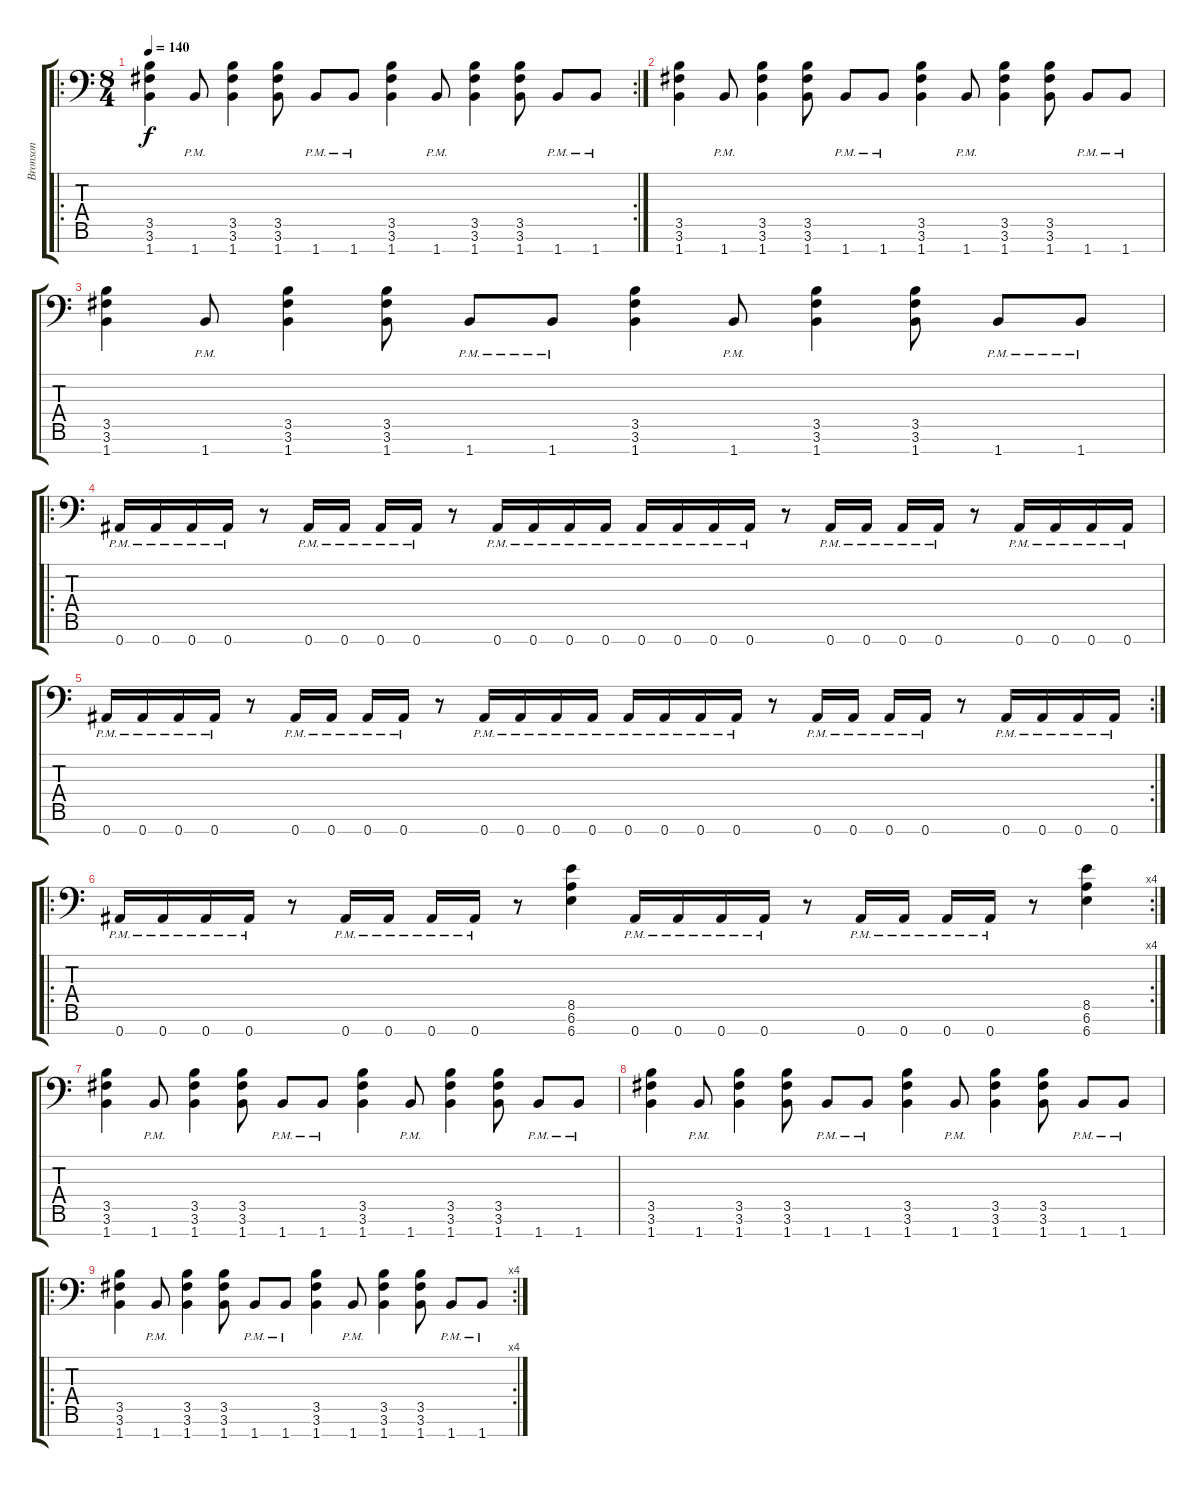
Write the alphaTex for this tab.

\track ("Bronson" "Bronson") {instrument distortionguitar}
\staff {score tabs}
\tuning (Eb4 Bb3 Gb3 Db3 Ab2 Eb2 Bb1) {hide}
\ro
\rc 2
\ts (8 4)
\tempo 140
\clef f4
\ks c
(3.5 3.6 1.7).4{dy f} 1.7{pm}.8 (3.5 3.6 1.7).4 (3.5 3.6 1.7).8 1.7{pm}.8 1.7{pm}.8 (3.5 3.6 1.7).4 1.7{pm}.8 (3.5 3.6 1.7).4 (3.5 3.6 1.7).8 1.7{pm}.8 1.7{pm}.8 |
(3.5 3.6 1.7).4 1.7{pm}.8 (3.5 3.6 1.7).4 (3.5 3.6 1.7).8 1.7{pm}.8 1.7{pm}.8 (3.5 3.6 1.7).4 1.7{pm}.8 (3.5 3.6 1.7).4 (3.5 3.6 1.7).8 1.7{pm}.8 1.7{pm}.8 |
(3.5 3.6 1.7).4 1.7{pm}.8 (3.5 3.6 1.7).4 (3.5 3.6 1.7).8 1.7{pm}.8 1.7{pm}.8 (3.5 3.6 1.7).4 1.7{pm}.8 (3.5 3.6 1.7).4 (3.5 3.6 1.7).8 1.7{pm}.8 1.7{pm}.8 |
\ro
0.7{pm}.16 0.7{pm}.16 0.7{pm}.16 0.7{pm}.16 r.8 0.7{pm}.16 0.7{pm}.16 0.7{pm}.16 0.7{pm}.16 r.8 0.7{pm}.16 0.7{pm}.16 0.7{pm}.16 0.7{pm}.16 0.7{pm}.16 0.7{pm}.16 0.7{pm}.16 0.7{pm}.16 r.8 0.7{pm}.16 0.7{pm}.16 0.7{pm}.16 0.7{pm}.16 r.8 0.7{pm}.16 0.7{pm}.16 0.7{pm}.16 0.7{pm}.16 |
\rc 2
0.7{pm}.16 0.7{pm}.16 0.7{pm}.16 0.7{pm}.16 r.8 0.7{pm}.16 0.7{pm}.16 0.7{pm}.16 0.7{pm}.16 r.8 0.7{pm}.16 0.7{pm}.16 0.7{pm}.16 0.7{pm}.16 0.7{pm}.16 0.7{pm}.16 0.7{pm}.16 0.7{pm}.16 r.8 0.7{pm}.16 0.7{pm}.16 0.7{pm}.16 0.7{pm}.16 r.8 0.7{pm}.16 0.7{pm}.16 0.7{pm}.16 0.7{pm}.16 |
\ro
\rc 4
0.7{pm}.16 0.7{pm}.16 0.7{pm}.16 0.7{pm}.16 r.8 0.7{pm}.16 0.7{pm}.16 0.7{pm}.16 0.7{pm}.16 r.8 (8.5 6.6 6.7).4 0.7{pm}.16 0.7{pm}.16 0.7{pm}.16 0.7{pm}.16 r.8 0.7{pm}.16 0.7{pm}.16 0.7{pm}.16 0.7{pm}.16 r.8 (8.5 6.6 6.7).4 |
(3.5 3.6 1.7).4 1.7{pm}.8 (3.5 3.6 1.7).4 (3.5 3.6 1.7).8 1.7{pm}.8 1.7{pm}.8 (3.5 3.6 1.7).4 1.7{pm}.8 (3.5 3.6 1.7).4 (3.5 3.6 1.7).8 1.7{pm}.8 1.7{pm}.8 |
(3.5 3.6 1.7).4 1.7{pm}.8 (3.5 3.6 1.7).4 (3.5 3.6 1.7).8 1.7{pm}.8 1.7{pm}.8 (3.5 3.6 1.7).4 1.7{pm}.8 (3.5 3.6 1.7).4 (3.5 3.6 1.7).8 1.7{pm}.8 1.7{pm}.8 |
\ro
\rc 4
(3.5 3.6 1.7).4 1.7{pm}.8 (3.5 3.6 1.7).4 (3.5 3.6 1.7).8 1.7{pm}.8 1.7{pm}.8 (3.5 3.6 1.7).4 1.7{pm}.8 (3.5 3.6 1.7).4 (3.5 3.6 1.7).8 1.7{pm}.8 1.7{pm}.8
